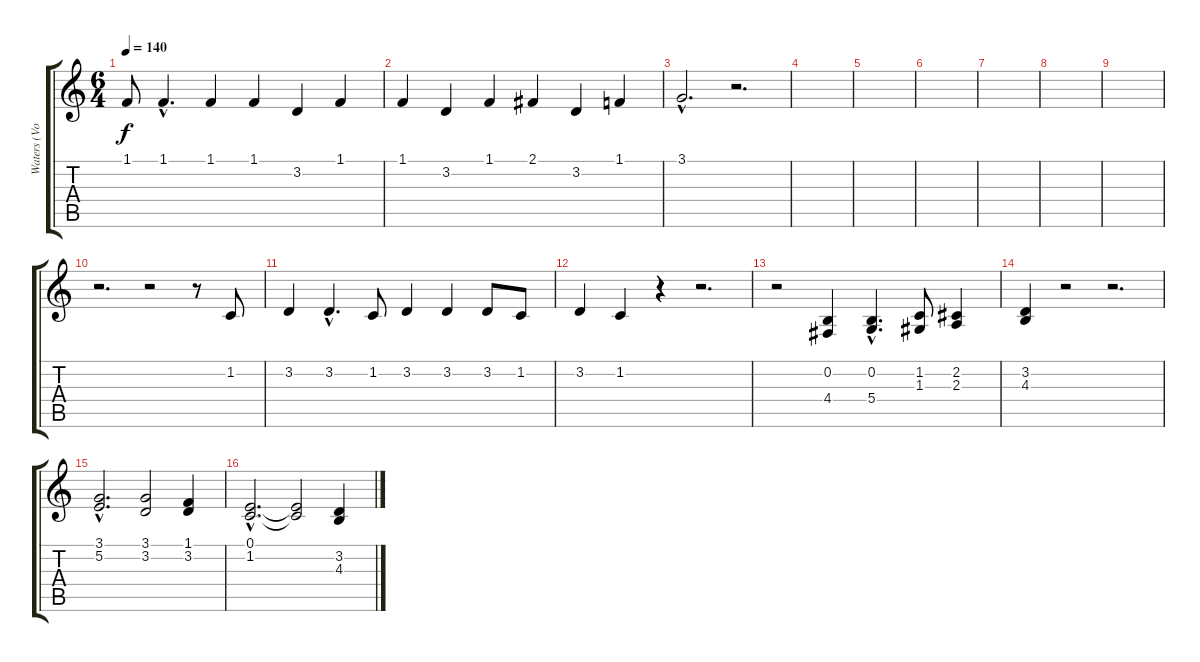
\track ("Waters (Vocals)" "Waters (Vo") {instrument stringensemble1}
\staff {score tabs}
\tuning (E4 B3 G3 D3 A2 E2) {hide}
\ts (6 4)
\tempo 140
\clef g2
\ks c
1.1.8{dy f} 1.1{hac}.4{d} 1.1.4 1.1.4 3.2.4 1.1.4 |
1.1.4 3.2.4 1.1.4 2.1.4 3.2.4 1.1.4 |
3.1{hac}.2{d} r.2{d} |
|
|
|
|
|
|
r.2{d} r.2 r.8 1.2.8 |
3.2.4 3.2{hac}.4{d} 1.2.8 3.2.4 3.2.4 3.2.8 1.2.8 |
3.2.4 1.2.4 r.4 r.2{d} |
r.2 (0.2 4.4).4 (0.2{hac} 5.4{hac}).4{d} (1.2 1.3).8 (2.2 2.3).4 |
(3.2 4.3).4 r.2 r.2{d} |
(3.1{hac} 5.2{hac}).2{d} (3.1 3.2).2 (1.1 3.2).4 |
(0.1{hac} 1.2{hac}).2{d} (0.1{t} 1.2{t}).2 (3.2 4.3).4
